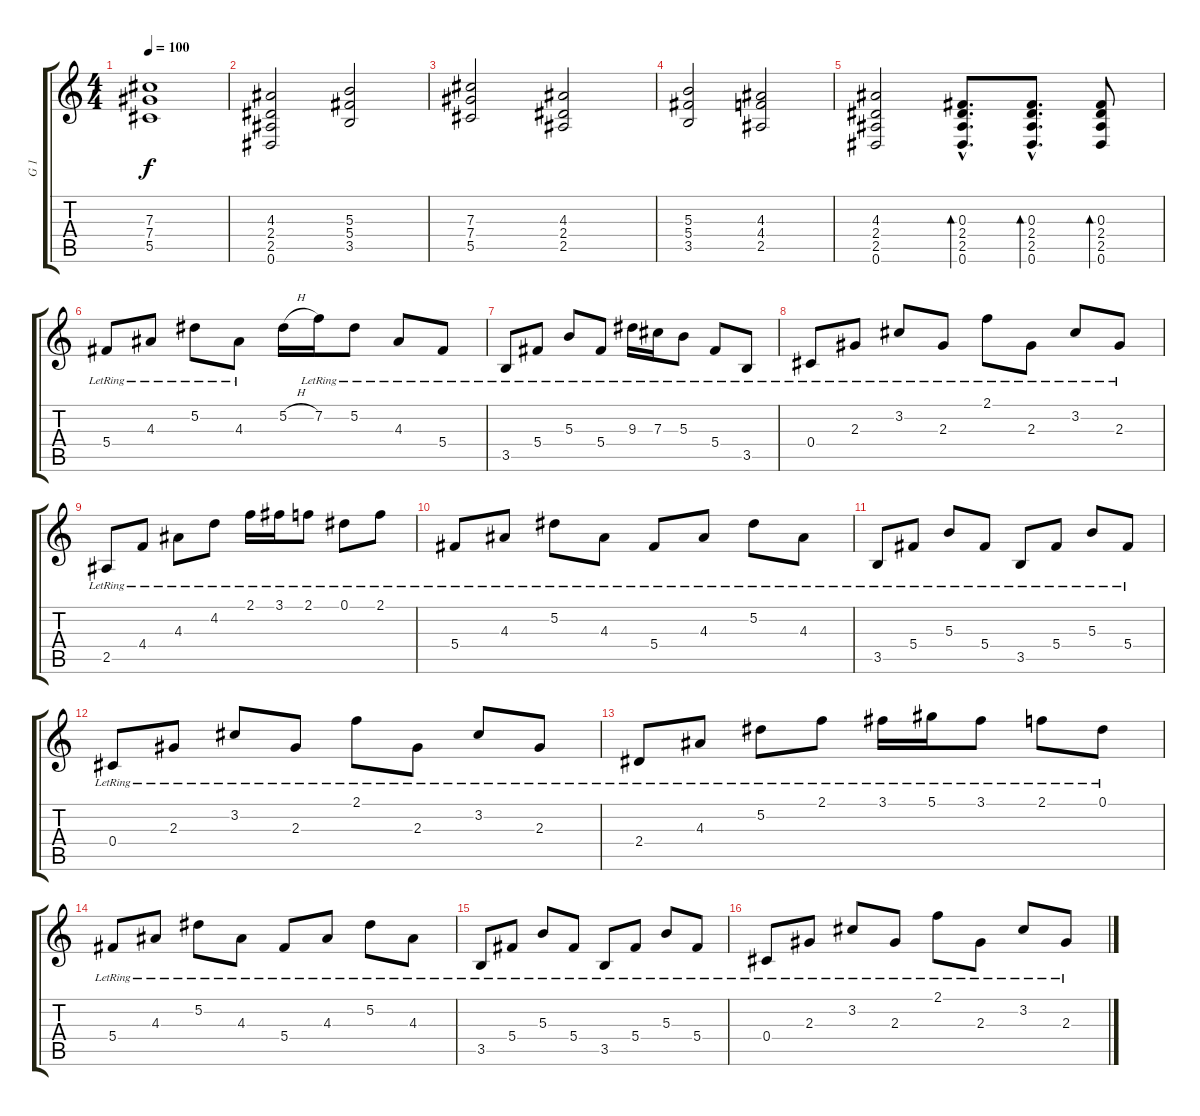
\track ("G 1" "G 1") {instrument overdrivenguitar}
\staff {score tabs}
\tuning (Eb4 Bb3 Gb3 Db3 Ab2 Eb2) {hide}
\ts (4 4)
\tempo 100
\clef g2
\ks c
(7.3 7.4 5.5).1{dy f} |
(4.3 2.4 2.5 0.6).2 (5.3 5.4 3.5).2 |
(7.3 7.4 5.5).2 (4.3 2.4 2.5).2 |
(5.3 5.4 3.5).2 (4.3 4.4 2.5).2 |
(4.3 2.4 2.5 0.6).2 (0.3{hac} 2.4{hac} 2.5{hac} 0.6{hac}).8{d bd 60 instrument acousticguitarsteel} (0.3{hac} 2.4{hac} 2.5{hac} 0.6{hac}).8{d bd 60} (0.3 2.4 2.5 0.6).8{bd 60} |
5.4{lr}.8 4.3{lr}.8 5.2{lr}.8 4.3{lr}.8 5.2{h}.16 7.2{lr}.16 5.2{lr}.8 4.3{lr}.8 5.4{lr}.8 |
3.5{lr}.8 5.4{lr}.8 5.3{lr}.8 5.4{lr}.8 9.3{lr}.16 7.3{lr}.16 5.3{lr}.8 5.4{lr}.8 3.5{lr}.8 |
0.4{lr}.8 2.3{lr}.8 3.2{lr}.8 2.3{lr}.8 2.1{lr}.8 2.3{lr}.8 3.2{lr}.8 2.3{lr}.8 |
2.5{lr}.8 4.4{lr}.8 4.3{lr}.8 4.2{lr}.8 2.1{lr}.16 3.1{lr}.16 2.1{lr}.8 0.1{lr}.8 2.1{lr}.8 |
5.4{lr}.8 4.3{lr}.8 5.2{lr}.8 4.3{lr}.8 5.4{lr}.8 4.3{lr}.8 5.2{lr}.8 4.3{lr}.8 |
3.5{lr}.8 5.4{lr}.8 5.3{lr}.8 5.4{lr}.8 3.5{lr}.8 5.4{lr}.8 5.3{lr}.8 5.4{lr}.8 |
0.4{lr}.8 2.3{lr}.8 3.2{lr}.8 2.3{lr}.8 2.1{lr}.8 2.3{lr}.8 3.2{lr}.8 2.3{lr}.8 |
2.4{lr}.8 4.3{lr}.8 5.2{lr}.8 2.1{lr}.8 3.1{lr}.16 5.1{lr}.16 3.1{lr}.8 2.1{lr}.8 0.1{lr}.8 |
5.4{lr}.8 4.3{lr}.8 5.2{lr}.8 4.3{lr}.8 5.4{lr}.8 4.3{lr}.8 5.2{lr}.8 4.3{lr}.8 |
3.5{lr}.8 5.4{lr}.8 5.3{lr}.8 5.4{lr}.8 3.5{lr}.8 5.4{lr}.8 5.3{lr}.8 5.4{lr}.8 |
0.4{lr}.8 2.3{lr}.8 3.2{lr}.8 2.3{lr}.8 2.1{lr}.8 2.3{lr}.8 3.2{lr}.8 2.3{lr}.8
